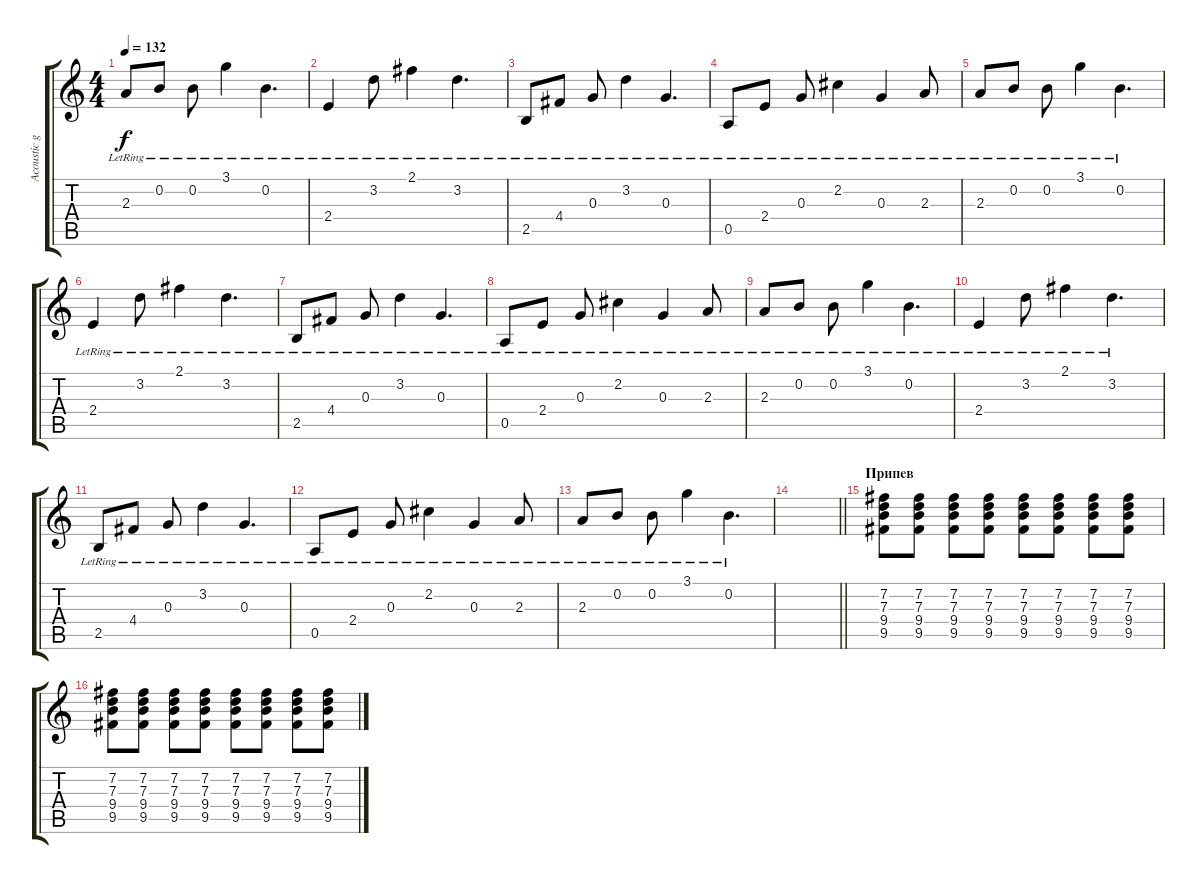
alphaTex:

\track ("Acoustic guitar" "Acoustic g") {instrument acousticguitarsteel}
\staff {score tabs}
\tuning (E4 B3 G3 D3 A2 E2) {hide}
\ts (4 4)
\tempo 132
\clef g2
\ks c
2.3{lr}.8{dy f} 0.2{lr}.8 0.2{lr}.8 3.1{lr}.4 0.2{lr}.4{d} |
2.4{lr}.4 3.2{lr}.8 2.1{lr}.4 3.2{lr}.4{d} |
2.5{lr}.8 4.4{lr}.8 0.3{lr}.8 3.2{lr}.4 0.3{lr}.4{d} |
0.5{lr}.8 2.4{lr}.8 0.3{lr}.8 2.2{lr}.4 0.3{lr}.4 2.3{lr}.8 |
2.3{lr}.8 0.2{lr}.8 0.2{lr}.8 3.1{lr}.4 0.2{lr}.4{d} |
2.4{lr}.4 3.2{lr}.8 2.1{lr}.4 3.2{lr}.4{d} |
2.5{lr}.8 4.4{lr}.8 0.3{lr}.8 3.2{lr}.4 0.3{lr}.4{d} |
0.5{lr}.8 2.4{lr}.8 0.3{lr}.8 2.2{lr}.4 0.3{lr}.4 2.3{lr}.8 |
2.3{lr}.8 0.2{lr}.8 0.2{lr}.8 3.1{lr}.4 0.2{lr}.4{d} |
2.4{lr}.4 3.2{lr}.8 2.1{lr}.4 3.2{lr}.4{d} |
2.5{lr}.8 4.4{lr}.8 0.3{lr}.8 3.2{lr}.4 0.3{lr}.4{d} |
0.5{lr}.8 2.4{lr}.8 0.3{lr}.8 2.2{lr}.4 0.3{lr}.4 2.3{lr}.8 |
2.3{lr}.8 0.2{lr}.8 0.2{lr}.8 3.1{lr}.4 0.2{lr}.4{d} |
\barLineRight lightlight
|
\section ("" "Припев")
(7.2 7.3 9.4 9.5).8 (7.2 7.3 9.4 9.5).8 (7.2 7.3 9.4 9.5).8 (7.2 7.3 9.4 9.5).8 (7.2 7.3 9.4 9.5).8 (7.2 7.3 9.4 9.5).8 (7.2 7.3 9.4 9.5).8 (7.2 7.3 9.4 9.5).8 |
(7.2 7.3 9.4 9.5).8 (7.2 7.3 9.4 9.5).8 (7.2 7.3 9.4 9.5).8 (7.2 7.3 9.4 9.5).8 (7.2 7.3 9.4 9.5).8 (7.2 7.3 9.4 9.5).8 (7.2 7.3 9.4 9.5).8 (7.2 7.3 9.4 9.5).8
